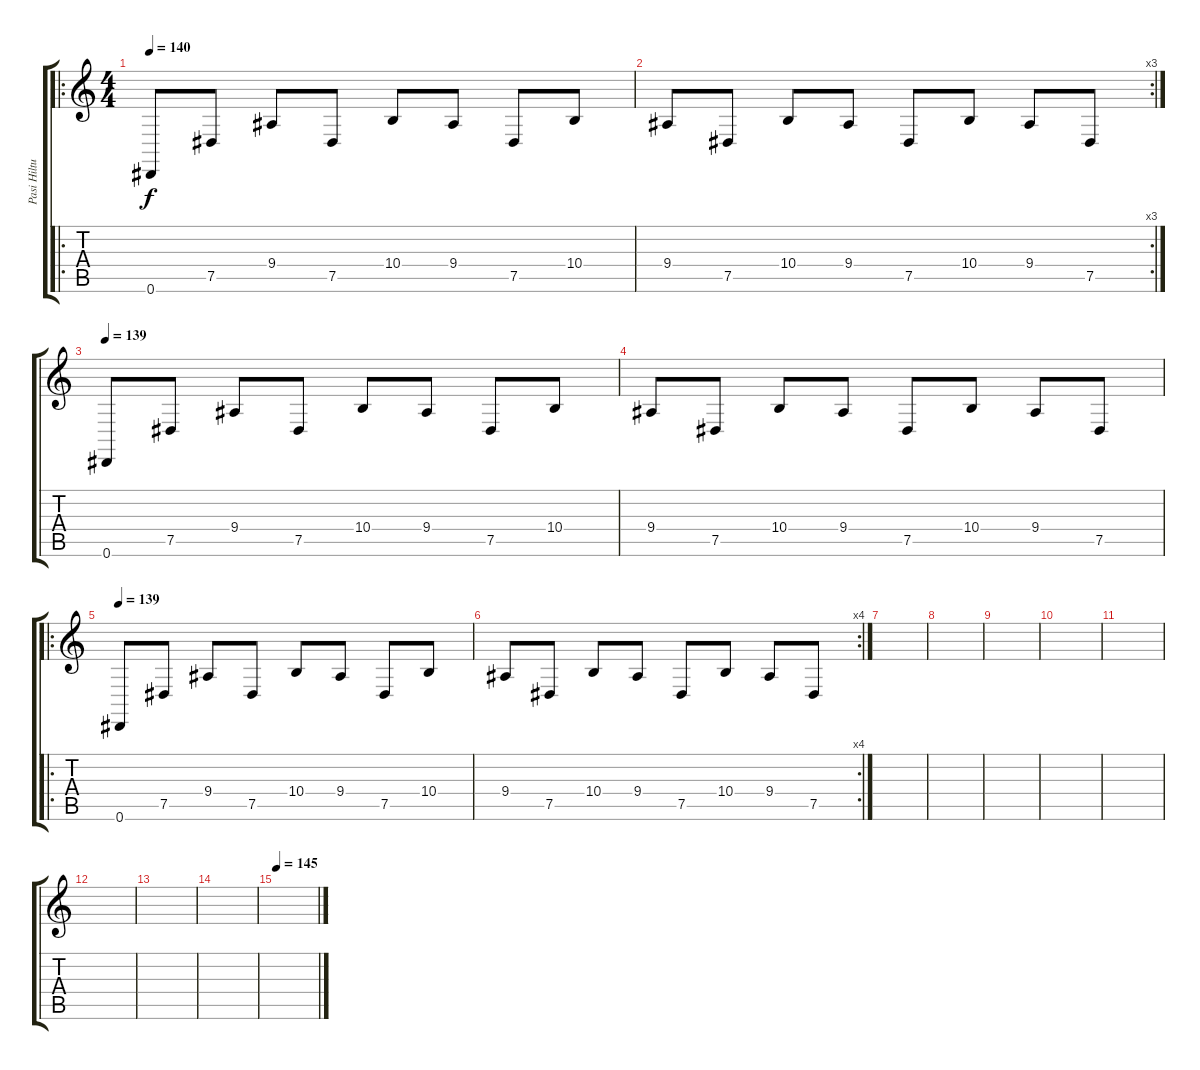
\track ("Pasi Hiltula " "Pasi Hiltu") {instrument pad1newage}
\staff {score tabs}
\tuning (Eb4 Bb3 Gb3 Db3 Ab2 Eb2) {hide}
\ro
\ts (4 4)
\tempo 140
\tempo 139
\tempo 140
\clef g2
\ks c
0.6.8{dy f volume 13 instrument pad1newage} 7.5.8 9.4.8 7.5.8 10.4.8 9.4.8 7.5.8 10.4.8 |
\rc 3
9.4.8{volume 13} 7.5.8 10.4.8 9.4.8 7.5.8 10.4.8 9.4.8 7.5.8 |
\tempo 139
0.6.8{volume 13} 7.5.8 9.4.8 7.5.8 10.4.8 9.4.8 7.5.8 10.4.8 |
9.4.8{volume 13} 7.5.8 10.4.8 9.4.8 7.5.8 10.4.8 9.4.8 7.5.8 |
\ro
\tempo 139
0.6.8{volume 13} 7.5.8 9.4.8 7.5.8 10.4.8 9.4.8 7.5.8 10.4.8 |
\rc 4
9.4.8{volume 13} 7.5.8 10.4.8 9.4.8 7.5.8 10.4.8 9.4.8 7.5.8 |
|
|
|
|
|
|
|
|
\tempo 145
